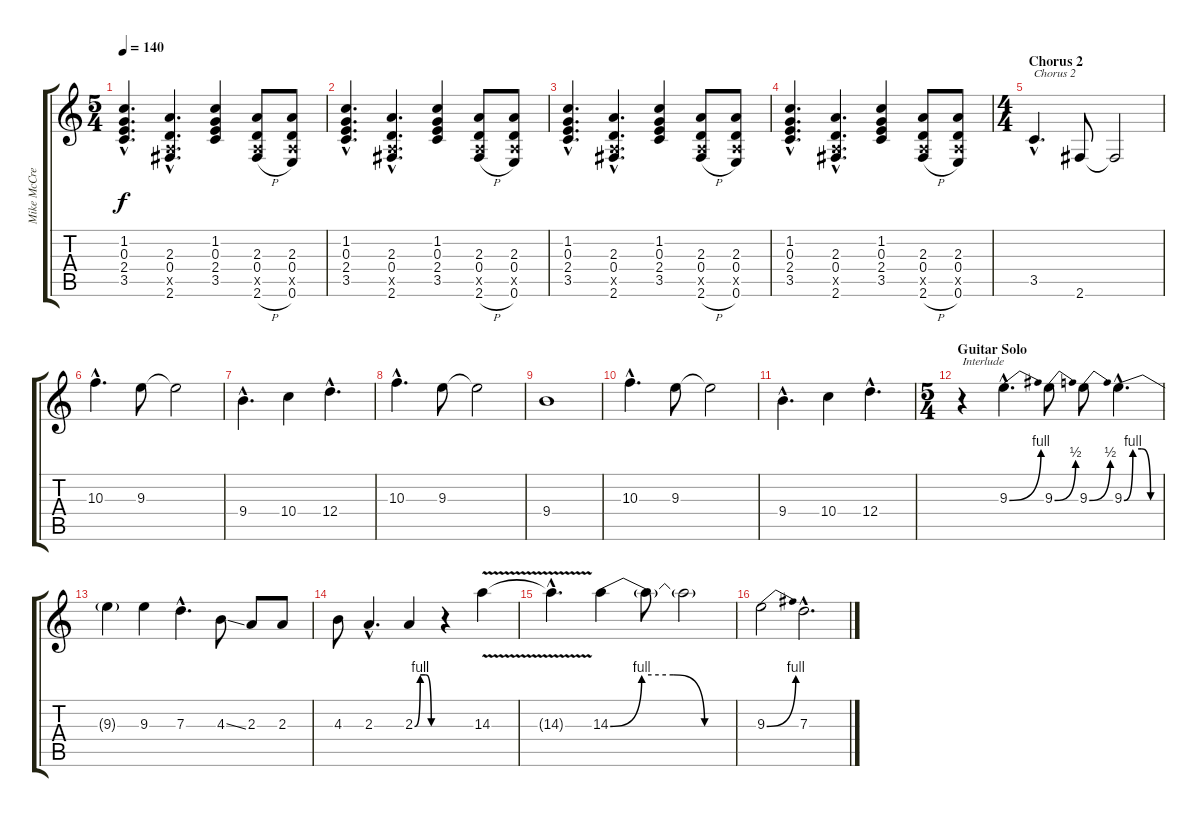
\track ("Mike McCready" "Mike McCre") {instrument distortionguitar}
\staff {score tabs}
\tuning (E4 B3 G3 D3 A2 E2) {hide}
\ts (5 4)
\tempo 140
\clef g2
\ks c
(1.2{hac} 0.3{hac} 2.4{hac} 3.5{hac}).4{d dy f} (2.3{hac} 0.4{hac} 0.5{hac x} 2.6{hac}).4{d} (1.2 0.3 2.4 3.5).4 (2.3 0.4 0.5{x} 2.6{h}).8 (2.3 0.4 0.5{x} 0.6).8 |
(1.2{hac} 0.3{hac} 2.4{hac} 3.5{hac}).4{d} (2.3{hac} 0.4{hac} 0.5{hac x} 2.6{hac}).4{d} (1.2 0.3 2.4 3.5).4 (2.3 0.4 0.5{x} 2.6{h}).8 (2.3 0.4 0.5{x} 0.6).8 |
(1.2{hac} 0.3{hac} 2.4{hac} 3.5{hac}).4{d} (2.3{hac} 0.4{hac} 0.5{hac x} 2.6{hac}).4{d} (1.2 0.3 2.4 3.5).4 (2.3 0.4 0.5{x} 2.6{h}).8 (2.3 0.4 0.5{x} 0.6).8 |
(1.2{hac} 0.3{hac} 2.4{hac} 3.5{hac}).4{d} (2.3{hac} 0.4{hac} 0.5{hac x} 2.6{hac}).4{d} (1.2 0.3 2.4 3.5).4 (2.3 0.4 0.5{x} 2.6{h}).8 (2.3 0.4 0.5{x} 0.6).8 |
\ts (4 4)
\section ("" "Chorus 2")
3.5{hac}.4{d txt "Chorus 2"} 2.6.8 2.6{t}.2 |
10.3{hac}.4{d} 9.3.8 9.3{t}.2 |
9.4{hac}.4{d} 10.4.4 12.4{hac}.4{d} |
10.3{hac}.4{d} 9.3.8 9.3{t}.2 |
9.4.1 |
10.3{hac}.4{d} 9.3.8 9.3{t}.2 |
9.4{hac}.4{d} 10.4.4 12.4{hac}.4{d} |
\ts (5 4)
\section ("" "Guitar Solo")
r.4{txt "Interlude"} 9.3{be (bend 0 0 60 4) hac}.4{d} 9.3{be (bend 0 0 60 2)}.8 9.3{be (bend 0 0 60 2)}.8 9.3{be (custom 0 0 15 4 30 4 45 0 60 0) hac}.4{d} |
9.3{t}.4 9.3.4 7.3{hac}.4{d} 4.3{ss}.8 2.3.8 2.3.8 |
4.3.8 2.3{hac}.4{d} 2.3{be (custom 0 0 15 4 30 4 45 0 60 0)}.4 r.4 14.3{v}.4 |
14.3{v hac t}.4{d} 14.3{be (custom 0 0 15 4 30 4 45 0 60 0)}.4 14.3{t}.8 14.3{t}.2 |
9.3{be (bend 0 0 60 4)}.2 7.3{hac}.2{d}
